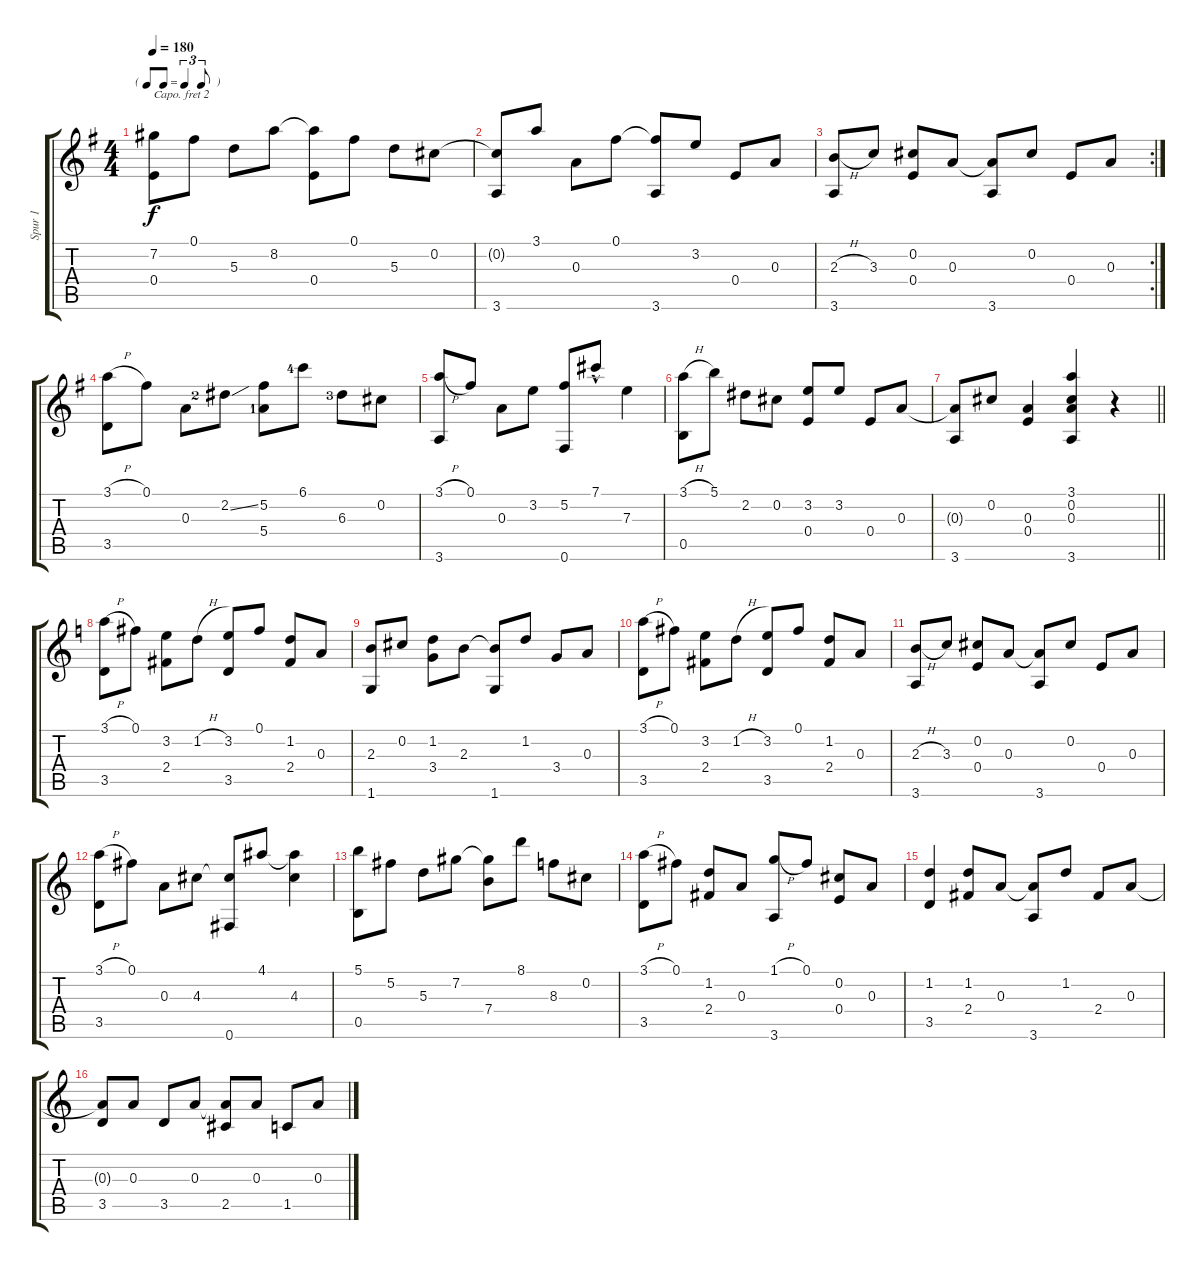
\track ("Spur 1" "Spur 1") {instrument acousticguitarnylon}
\staff {score tabs}
\capo 2
\tuning (E4 B3 G3 D3 A2 E2) {hide}
\ts (4 4)
\tf triplet8th
\tempo 180
\clef g2
\ks g
(7.2 0.4).8{dy f} 0.1.8 5.3.8 8.2.8 (8.2{t} 0.4).8 0.1.8 5.3.8 0.2.8 |
(0.2{t} 3.6).8 3.1.8 0.3.8 0.1.8 (0.1{t} 3.6).8 3.2.8 0.4.8 0.3.8 |
\rc 2
(2.3{h} 3.6).8 3.3.8 (0.2 0.4).8 0.3.8 (0.3{t} 3.6).8 0.2.8 0.4.8 0.3.8 |
(3.1{h} 3.5).8 0.1.8 0.3.8 2.2{ss lf 3}.8 (5.2 5.4{lf 2}).8 6.1{lf 5}.8 6.3{lf 4}.8 0.2.8 |
(3.1{h} 3.6).8 0.1.8 0.3.8 3.2.8 (5.2 0.6).8 7.1{hac}.8 7.3.4 |
(3.1{h} 0.5).8 5.1.8 2.2.8 0.2.8 (3.2 0.4).8 3.2.8 0.4.8 0.3.8 |
\barLineRight lightlight
(0.3{t} 3.6).8 0.2.8 (0.3 0.4).4 (3.1 0.2 0.3 3.6).4 r.4 |
\ks c
(3.1{h} 3.5).8 0.1.8 (3.2 2.4).8 1.2{h}.8 (3.2 3.5).8 0.1.8 (1.2 2.4).8 0.3.8 |
(2.3 1.6).8 0.2.8 (1.2 3.4).8 2.3.8 (2.3{t} 1.6).8 1.2.8 3.4.8 0.3.8 |
(3.1{h} 3.5).8 0.1.8 (3.2 2.4).8 1.2{h}.8 (3.2 3.5).8 0.1.8 (1.2 2.4).8 0.3.8 |
(2.3{h} 3.6).8 3.3.8 (0.2 0.4).8 0.3.8 (0.3{t} 3.6).8 0.2.8 0.4.8 0.3.8 |
(3.1{h} 3.5).8 0.1.8 0.3.8 4.3.8 (4.3{t} 0.6).8 4.1.8 (4.1{t} 4.3).4 |
(5.1 0.5).8 5.2.8 5.3.8 7.2.8 (7.2{t} 7.4).8 8.1.8 8.3.8 0.2.8 |
(3.1{h} 3.5).8 0.1.8 (1.2 2.4).8 0.3.8 (1.1{h} 3.6).8 0.1.8 (0.2 0.4).8 0.3.8 |
(1.2 3.5).4 (1.2 2.4).8 0.3.8 (0.3{t} 3.6).8 1.2.8 2.4.8 0.3.8 |
(0.3{t} 3.5).8 0.3.8 3.5.8 0.3.8 (0.3{t} 2.5).8 0.3.8 1.5.8 0.3.8
